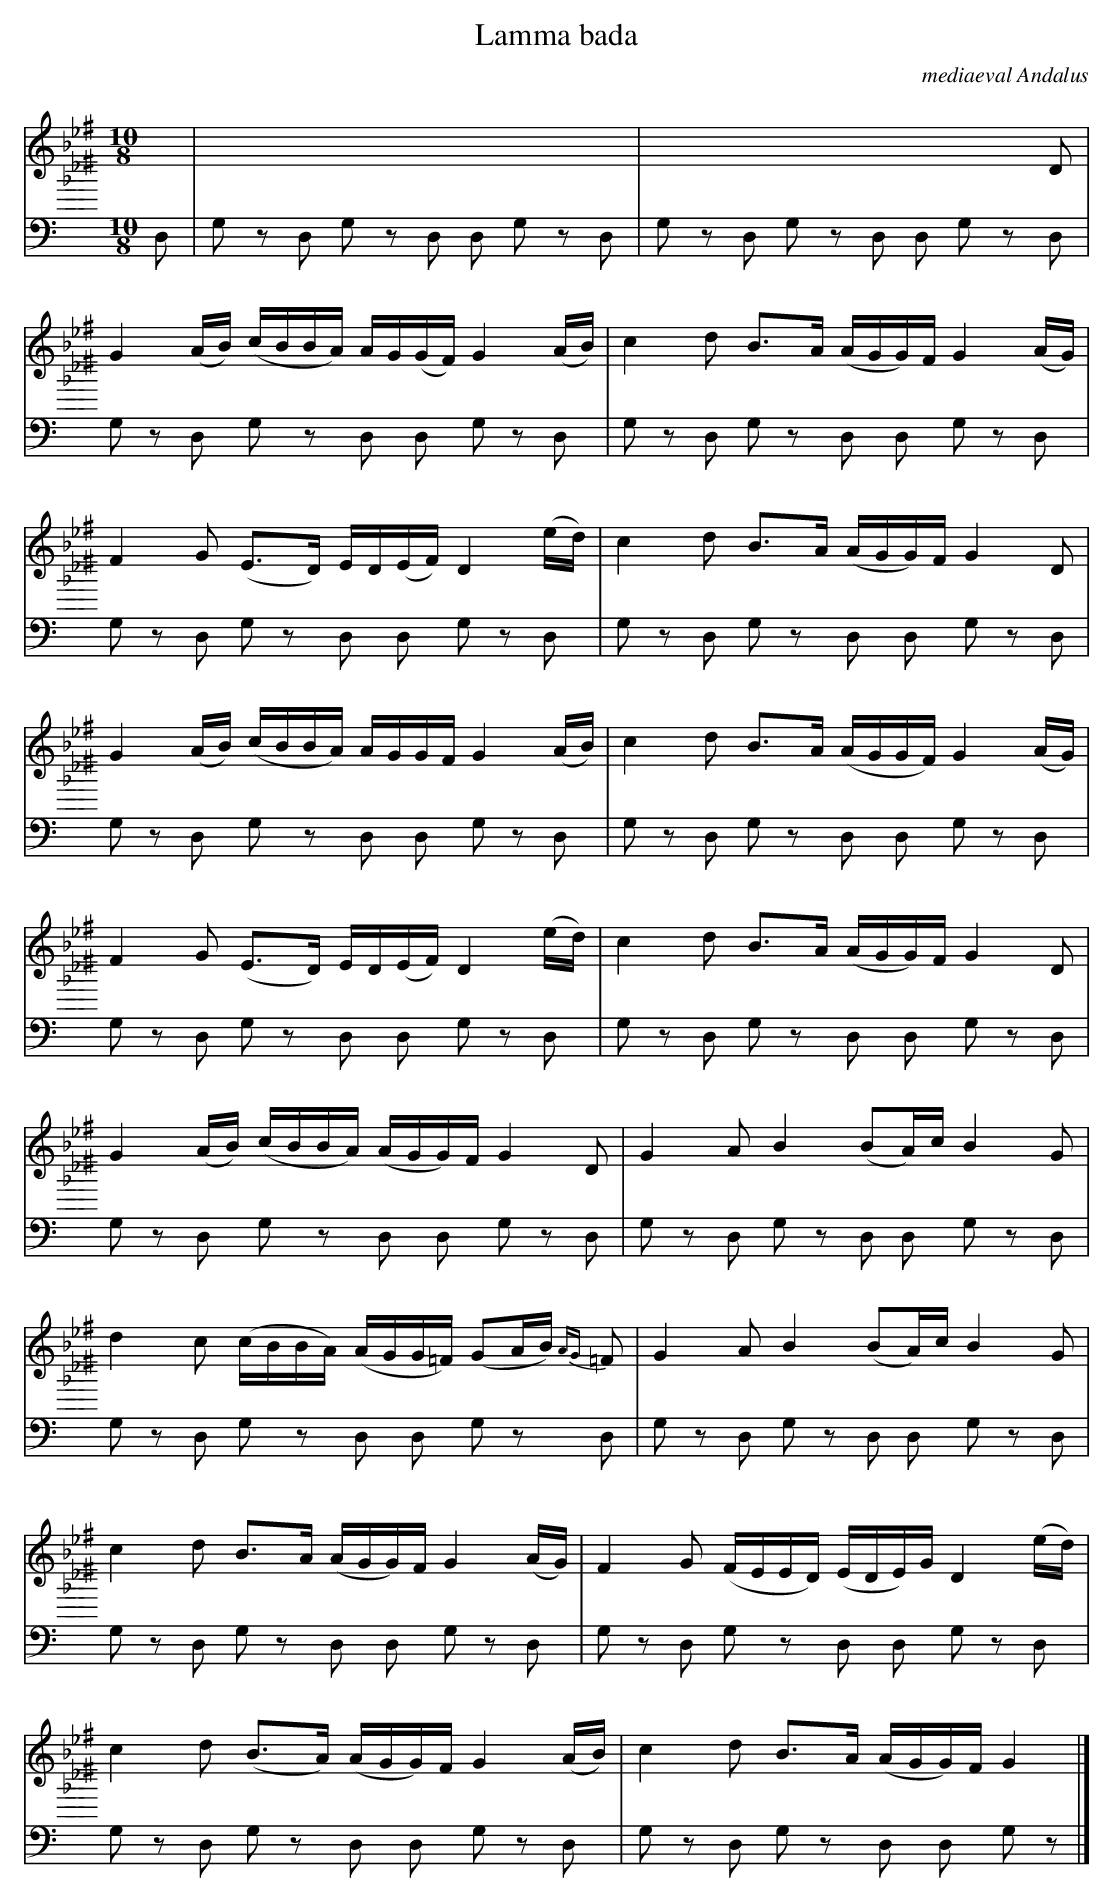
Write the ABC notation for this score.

X:1
T:Lamma bada
O:mediaeval Andalus
M:10/8
L:1/16
V:1      program 1 74
V:2 bass program 1 46
K:G Minor ^f
[V:1] x2 |x2 x2 x2   x2 x2  x2  x2  x2  x2     x2 |x2  x2 x2  x2  x2 x2  x2  x2  x2 D2 |
[V:2] D,2|G,2z2 D,2  G,2z2  D,2 D,2 G,2 z2     D,2|G,2 z2 D,2 G,2 z2 D,2 D,2 G,2 z2 D,2|
[V:1]   G4   (AB) (cBBA)  AG(GF)  G4        (AB)|c4     d2  B3A   (AGG)F   G4    (AG)|
[V:2]   G,2z2 D,2  G,2z2  D,2 D,2 G,2 z2     D,2|G,2 z2 D,2 G,2 z2 D,2 D,2 G,2 z2 D,2|
[V:1]   F4    G2  (E3D)   ED(EF)  D4        (ed)|c4     d2  B3A   (AGG)F   G4     D2 |
[V:2]   G,2z2 D,2  G,2z2  D,2 D,2 G,2 z2     D,2|G,2 z2 D,2 G,2 z2 D,2 D,2 G,2 z2 D,2|
[V:1]   G4   (AB) (cBBA)  AGGF    G4        (AB)|c4     d2  B3A   (AGGF)   G4    (AG)|
[V:2]   G,2z2 D,2  G,2z2  D,2 D,2 G,2 z2     D,2|G,2 z2 D,2 G,2 z2 D,2 D,2 G,2 z2 D,2|
[V:1]   F4    G2  (E3D)   ED(EF)  D4        (ed)|c4     d2  B3A   (AGG)F   G4     D2 |
[V:2]   G,2z2 D,2  G,2z2  D,2 D,2 G,2 z2     D,2|G,2 z2 D,2 G,2 z2 D,2 D,2 G,2 z2 D,2|
[V:1]   G4   (AB) (cBBA) (AGG)F   G4         D2 |G4     A2  B4    (B2A)c   B4     G2 |
[V:2]   G,2z2 D,2  G,2z2  D,2 D,2 G,2 z2     D,2|G,2 z2 D,2 G,2 z2 D,2 D,2 G,2 z2 D,2|
[V:1]   d4    c2  (cBBA) (AGG=F) (G2AB){AG} =F2 |G4     A2  B4    (B2A)c   B4     G2 |
[V:2]   G,2z2 D,2  G,2z2  D,2 D,2 G,2 z2     D,2|G,2 z2 D,2 G,2 z2 D,2 D,2 G,2 z2 D,2|
[V:1]   c4    d2   B3A   (AGG)F   G4        (AG)|F4     G2 (FEED) (EDE)G   D4    (ed)|
[V:2]   G,2z2 D,2  G,2z2  D,2 D,2 G,2 z2     D,2|G,2 z2 D,2 G,2 z2 D,2 D,2 G,2 z2 D,2|
[V:1]   c4    d2  (B3A)  (AGG)F   G4        (AB)|c4     d2  B3A   (AGG)F   G4       |]
[V:2]   G,2z2 D,2  G,2z2  D,2 D,2 G,2 z2     D,2|G,2 z2 D,2 G,2 z2 D,2 D,2 G,2 z2   |]
